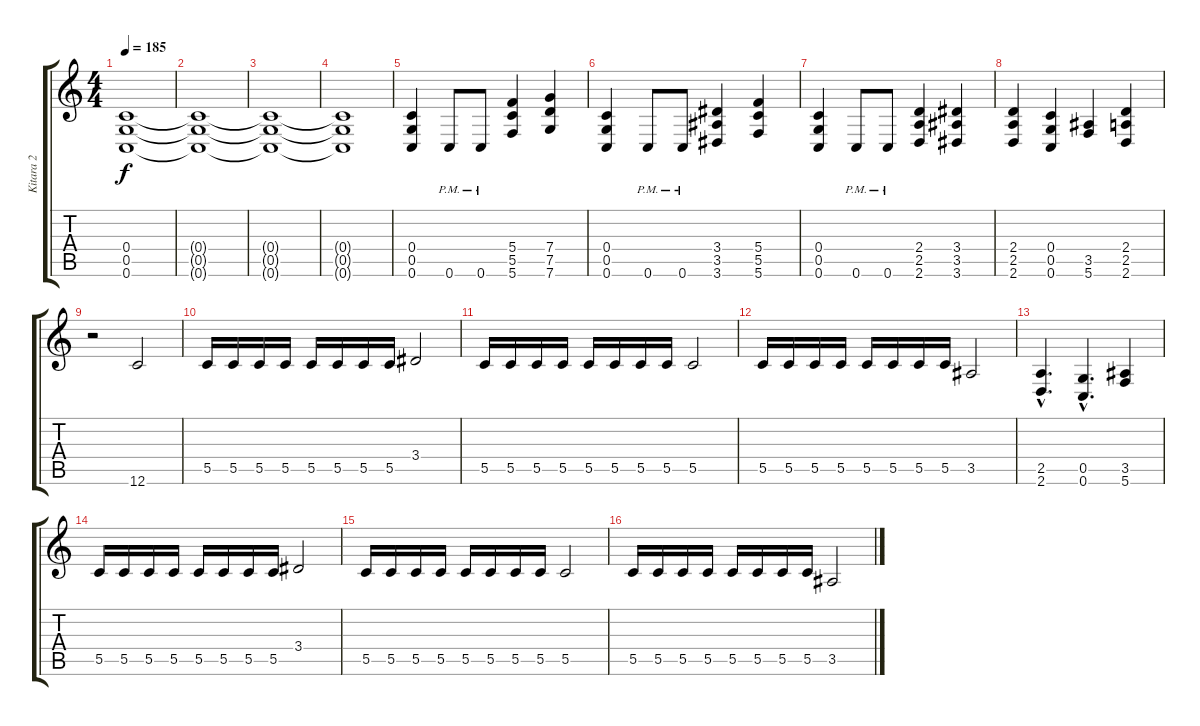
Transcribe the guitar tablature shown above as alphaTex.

\track ("Kitara 2" "Kitara 2") {instrument distortionguitar}
\staff {score tabs}
\tuning (D4 A3 F3 C3 G2 C2) {hide}
\ts (4 4)
\tempo 185
\clef g2
\ks c
(0.4 0.5 0.6).1{dy f instrument distortionguitar} |
(0.4{t} 0.5{t} 0.6{t}).1 |
(0.4{t} 0.5{t} 0.6{t}).1 |
(0.4{t} 0.5{t} 0.6{t}).1 |
(0.4 0.5 0.6).4 0.6{pm}.8 0.6{pm}.8 (5.4 5.5 5.6).4 (7.4 7.5 7.6).4 |
(0.4 0.5 0.6).4 0.6{pm}.8 0.6{pm}.8 (3.4 3.5 3.6).4 (5.4 5.5 5.6).4 |
(0.4 0.5 0.6).4 0.6{pm}.8 0.6{pm}.8 (2.4 2.5 2.6).4 (3.4 3.5 3.6).4 |
(2.4 2.5 2.6).4 (0.4 0.5 0.6).4 (3.5 5.6).4 (2.4 2.5 2.6).4 |
r.2 12.6.2 |
5.5.16 5.5.16 5.5.16 5.5.16 5.5.16 5.5.16 5.5.16 5.5.16 3.4.2 |
5.5.16 5.5.16 5.5.16 5.5.16 5.5.16 5.5.16 5.5.16 5.5.16 5.5.2 |
5.5.16 5.5.16 5.5.16 5.5.16 5.5.16 5.5.16 5.5.16 5.5.16 3.5.2 |
(2.5{hac} 2.6{hac}).4{d} (0.5{hac} 0.6{hac}).4{d} (3.5 5.6).4 |
5.5.16 5.5.16 5.5.16 5.5.16 5.5.16 5.5.16 5.5.16 5.5.16 3.4.2 |
5.5.16 5.5.16 5.5.16 5.5.16 5.5.16 5.5.16 5.5.16 5.5.16 5.5.2 |
5.5.16 5.5.16 5.5.16 5.5.16 5.5.16 5.5.16 5.5.16 5.5.16 3.5.2
